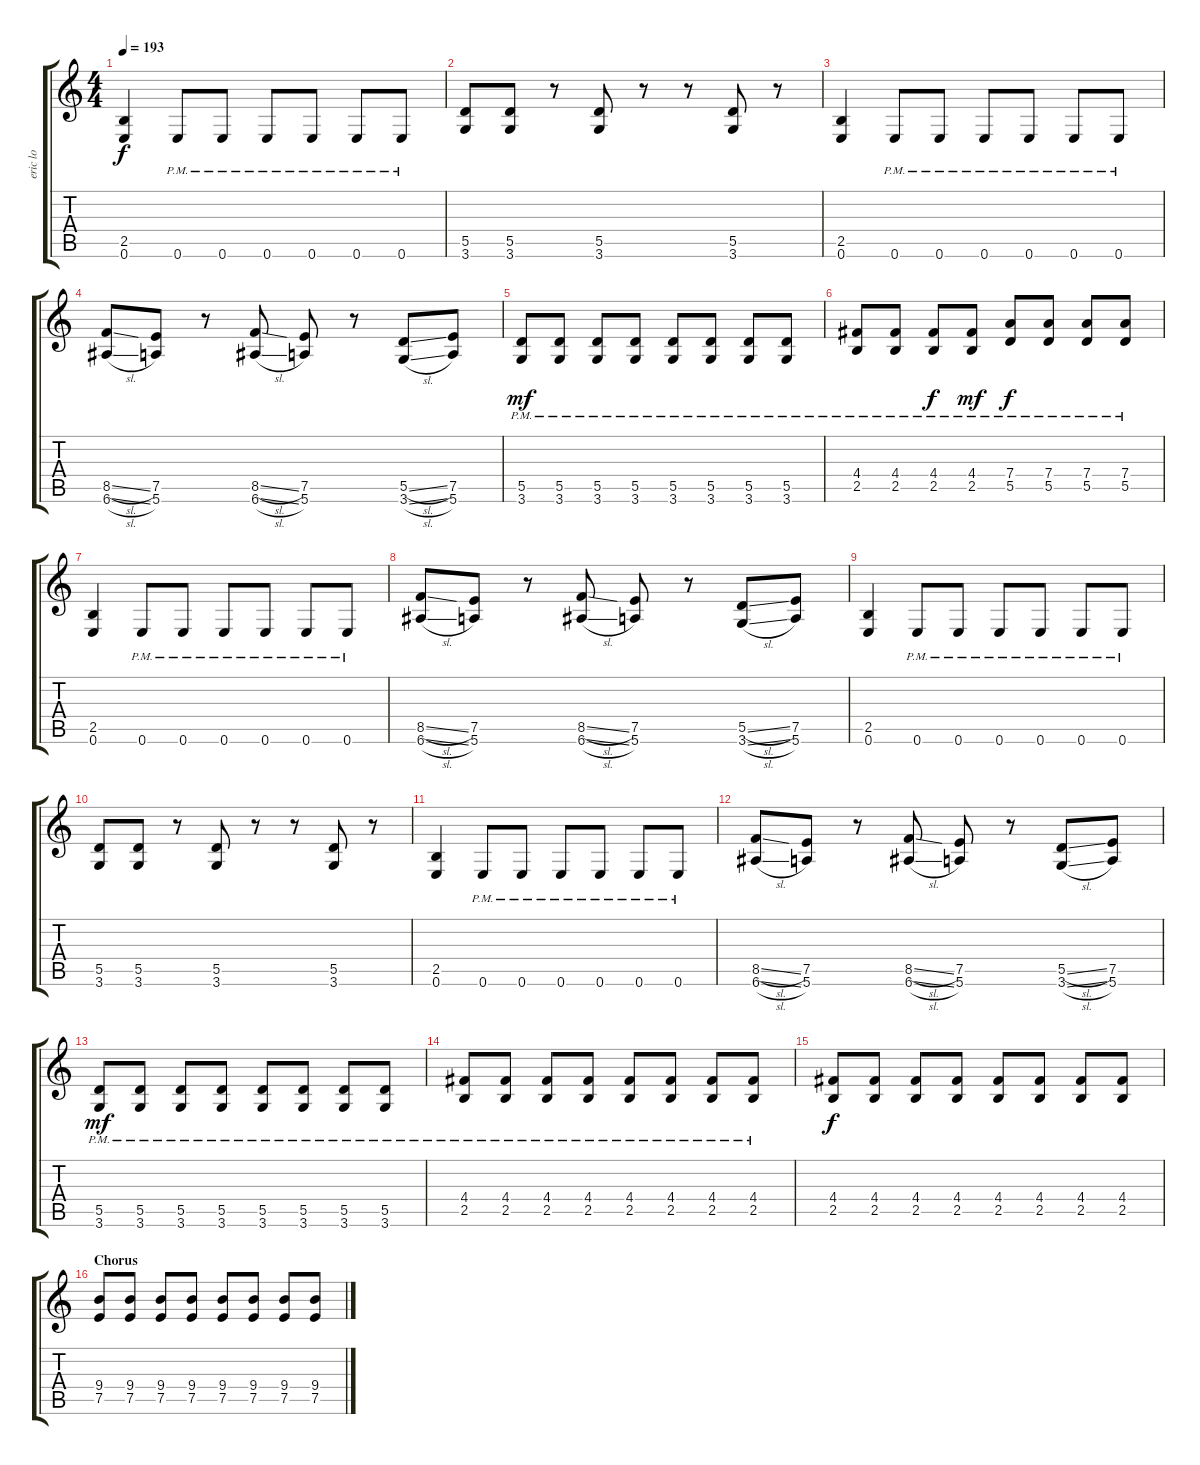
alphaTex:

\track ("eric lo" "eric lo") {instrument overdrivenguitar}
\staff {score tabs}
\tuning (E4 B3 G3 D3 A2 E2) {hide}
\ts (4 4)
\tempo 193
\clef g2
\ks c
(2.5 0.6).4{dy f} 0.6{pm}.8 0.6{pm}.8 0.6{pm}.8 0.6{pm}.8 0.6{pm}.8 0.6{pm}.8 |
(5.5 3.6).8 (5.5 3.6).8 r.8 (5.5 3.6).8 r.8 r.8 (5.5 3.6).8 r.8 |
(2.5 0.6).4 0.6{pm}.8 0.6{pm}.8 0.6{pm}.8 0.6{pm}.8 0.6{pm}.8 0.6{pm}.8 |
(8.5{sl} 6.6{sl}).8 (7.5 5.6).8 r.8 (8.5{sl} 6.6{sl}).8 (7.5 5.6).8 r.8 (5.5{sl} 3.6{sl}).8 (7.5 5.6).8 |
(5.5{pm} 3.6{pm}).8{dy mf} (5.5{pm} 3.6{pm}).8 (5.5{pm} 3.6{pm}).8 (5.5{pm} 3.6{pm}).8 (5.5 3.6{pm}).8 (5.5{pm} 3.6{pm}).8 (5.5 3.6{pm}).8 (5.5{pm} 3.6{pm}).8 |
(4.4{pm} 2.5{pm}).8 (4.4{pm} 2.5{pm}).8 (4.4{pm} 2.5{pm}).8{dy f} (4.4 2.5{pm}).8{dy mf} (7.4{pm} 5.5{pm}).8{dy f} (7.4{pm} 5.5{pm}).8 (7.4{pm} 5.5{pm}).8 (7.4{pm} 5.5{pm}).8 |
(2.5 0.6).4 0.6{pm}.8 0.6{pm}.8 0.6{pm}.8 0.6{pm}.8 0.6{pm}.8 0.6{pm}.8 |
(8.5{sl} 6.6{sl}).8 (7.5 5.6).8 r.8 (8.5{sl} 6.6{sl}).8 (7.5 5.6).8 r.8 (5.5{sl} 3.6{sl}).8 (7.5 5.6).8 |
(2.5 0.6).4 0.6{pm}.8 0.6{pm}.8 0.6{pm}.8 0.6{pm}.8 0.6{pm}.8 0.6{pm}.8 |
(5.5 3.6).8 (5.5 3.6).8 r.8 (5.5 3.6).8 r.8 r.8 (5.5 3.6).8 r.8 |
(2.5 0.6).4 0.6{pm}.8 0.6{pm}.8 0.6{pm}.8 0.6{pm}.8 0.6{pm}.8 0.6{pm}.8 |
(8.5{sl} 6.6{sl}).8 (7.5 5.6).8 r.8 (8.5{sl} 6.6{sl}).8 (7.5 5.6).8 r.8 (5.5{sl} 3.6{sl}).8 (7.5 5.6).8 |
(5.5{pm} 3.6{pm}).8{dy mf} (5.5{pm} 3.6{pm}).8 (5.5{pm} 3.6{pm}).8 (5.5{pm} 3.6{pm}).8 (5.5 3.6{pm}).8 (5.5{pm} 3.6{pm}).8 (5.5 3.6{pm}).8 (5.5{pm} 3.6{pm}).8 |
(4.4{pm} 2.5{pm}).8 (4.4{pm} 2.5{pm}).8 (4.4{pm} 2.5{pm}).8 (4.4{pm} 2.5{pm}).8 (4.4{pm} 2.5{pm}).8 (4.4{pm} 2.5{pm}).8 (4.4{pm} 2.5{pm}).8 (4.4{pm} 2.5{pm}).8 |
(4.4 2.5).8{dy f} (4.4 2.5).8 (4.4 2.5).8 (4.4 2.5).8 (4.4 2.5).8 (4.4 2.5).8 (4.4 2.5).8 (4.4 2.5).8 |
\section ("" "Chorus")
(9.4 7.5).8 (9.4 7.5).8 (9.4 7.5).8 (9.4 7.5).8 (9.4 7.5).8 (9.4 7.5).8 (9.4 7.5).8 (9.4 7.5).8
